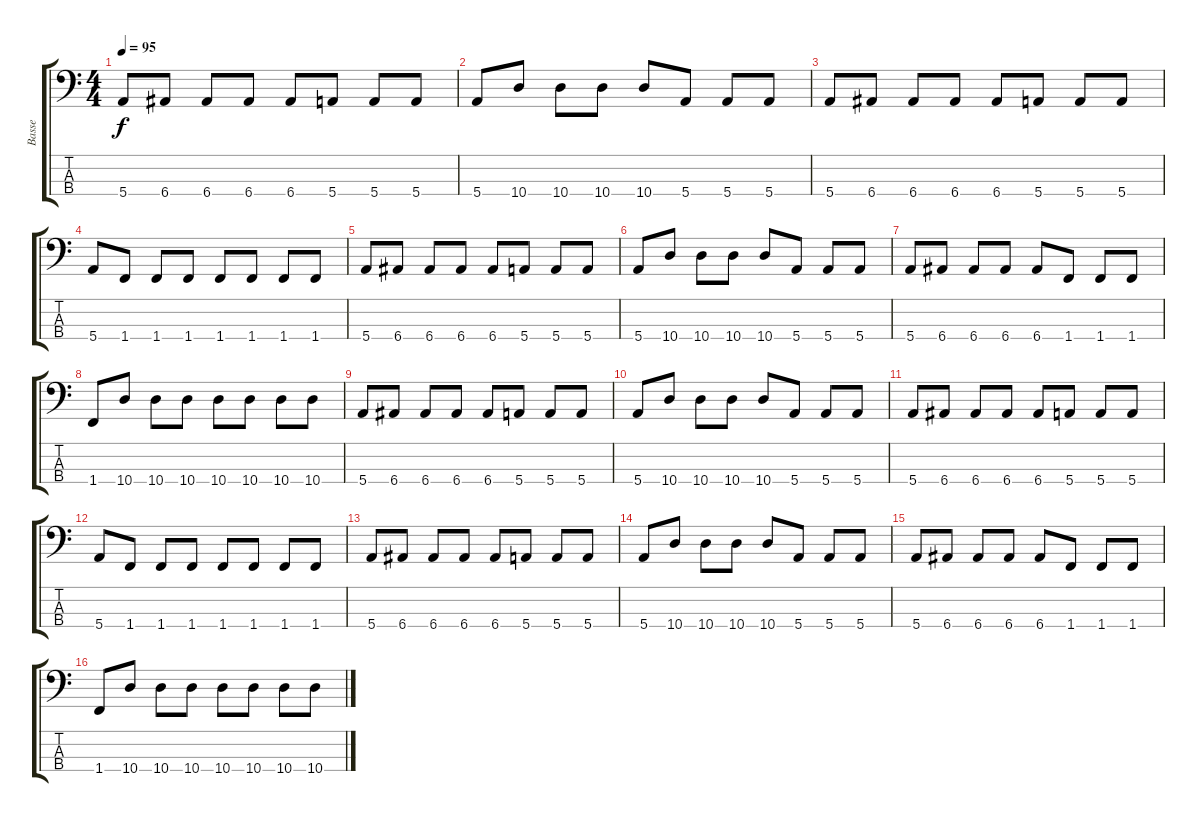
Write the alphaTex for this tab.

\track ("Basse" "Basse") {instrument electricbasspick}
\staff {score tabs}
\tuning (G2 D2 A1 E1) {hide}
\ts (4 4)
\tempo 95
\clef f4
\ks c
5.4.8{dy f} 6.4.8 6.4.8 6.4.8 6.4.8 5.4.8 5.4.8 5.4.8 |
5.4.8 10.4.8 10.4.8 10.4.8 10.4.8 5.4.8 5.4.8 5.4.8 |
5.4.8 6.4.8 6.4.8 6.4.8 6.4.8 5.4.8 5.4.8 5.4.8 |
5.4.8 1.4.8 1.4.8 1.4.8 1.4.8 1.4.8 1.4.8 1.4.8 |
5.4.8 6.4.8 6.4.8 6.4.8 6.4.8 5.4.8 5.4.8 5.4.8 |
5.4.8 10.4.8 10.4.8 10.4.8 10.4.8 5.4.8 5.4.8 5.4.8 |
5.4.8 6.4.8 6.4.8 6.4.8 6.4.8 1.4.8 1.4.8 1.4.8 |
1.4.8 10.4.8 10.4.8 10.4.8 10.4.8 10.4.8 10.4.8 10.4.8 |
5.4.8 6.4.8 6.4.8 6.4.8 6.4.8 5.4.8 5.4.8 5.4.8 |
5.4.8 10.4.8 10.4.8 10.4.8 10.4.8 5.4.8 5.4.8 5.4.8 |
5.4.8 6.4.8 6.4.8 6.4.8 6.4.8 5.4.8 5.4.8 5.4.8 |
5.4.8 1.4.8 1.4.8 1.4.8 1.4.8 1.4.8 1.4.8 1.4.8 |
5.4.8 6.4.8 6.4.8 6.4.8 6.4.8 5.4.8 5.4.8 5.4.8 |
5.4.8 10.4.8 10.4.8 10.4.8 10.4.8 5.4.8 5.4.8 5.4.8 |
5.4.8 6.4.8 6.4.8 6.4.8 6.4.8 1.4.8 1.4.8 1.4.8 |
1.4.8 10.4.8 10.4.8 10.4.8 10.4.8 10.4.8 10.4.8 10.4.8
